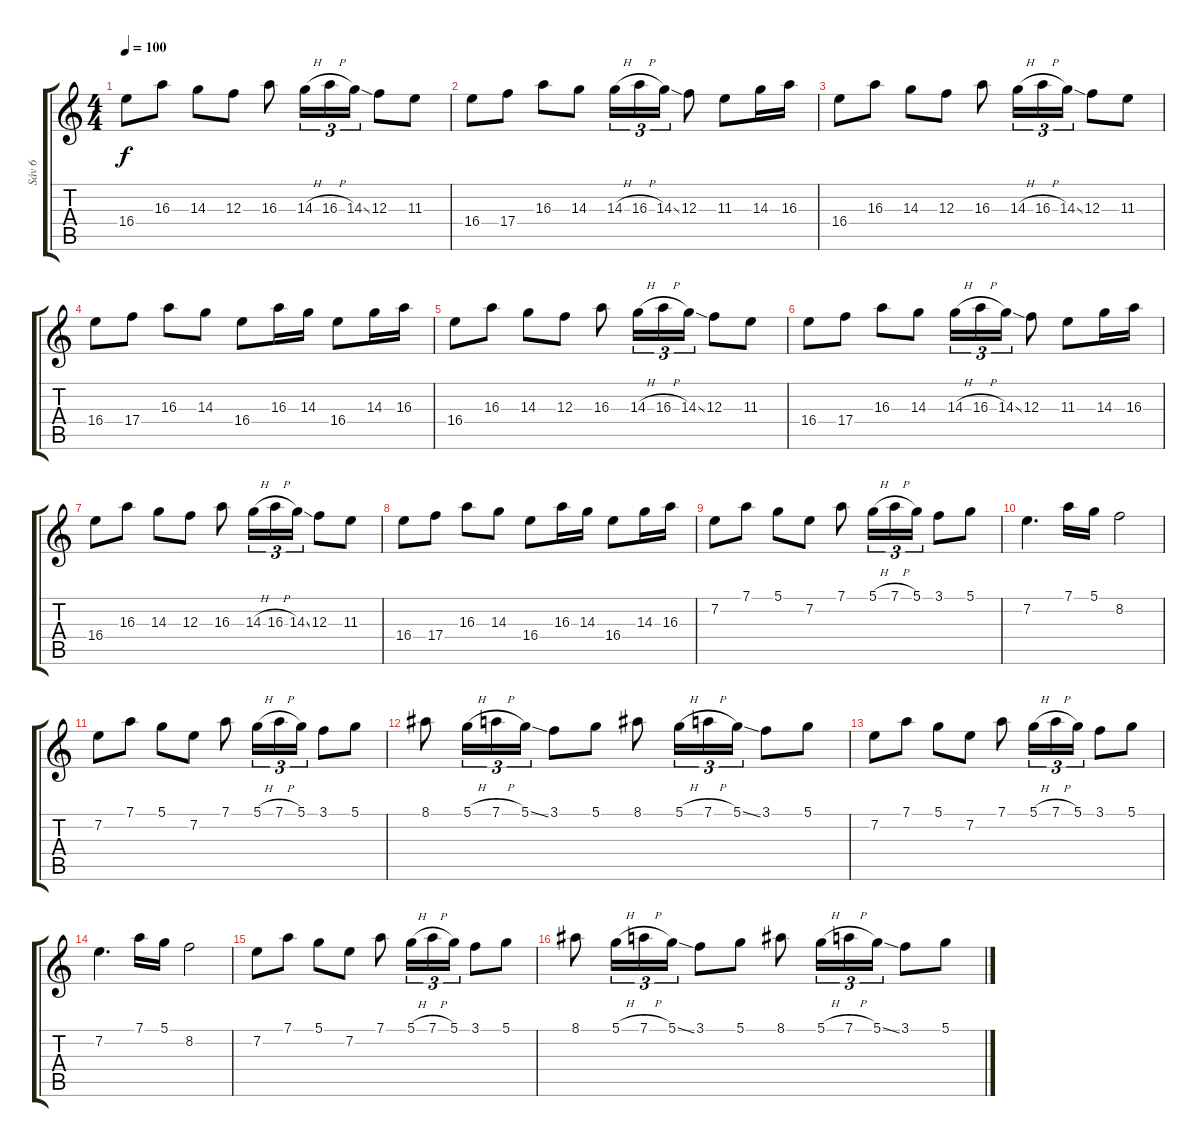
\track ("Sáv 6" "Sáv 6") {instrument distortionguitar}
\staff {score tabs}
\tuning (D4 A3 F3 C3 G2 D2) {hide}
\ts (4 4)
\tempo 100
\clef g2
\ks c
16.4.8{dy f} 16.3.8 14.3.8 12.3.8 16.3.8 14.3{h}.16{tu (3 2)} 16.3{h}.16{tu (3 2)} 14.3{ss}.16{tu (3 2)} 12.3.8 11.3.8 |
16.4.8 17.4.8 16.3.8 14.3.8 14.3{h}.16{tu (3 2)} 16.3{h}.16{tu (3 2)} 14.3{ss}.16{tu (3 2)} 12.3.8 11.3.8 14.3.16 16.3.16 |
16.4.8 16.3.8 14.3.8 12.3.8 16.3.8 14.3{h}.16{tu (3 2)} 16.3{h}.16{tu (3 2)} 14.3{ss}.16{tu (3 2)} 12.3.8 11.3.8 |
16.4.8 17.4.8 16.3.8 14.3.8 16.4.8 16.3.16 14.3.16 16.4.8 14.3.16 16.3.16 |
16.4.8 16.3.8 14.3.8 12.3.8 16.3.8 14.3{h}.16{tu (3 2)} 16.3{h}.16{tu (3 2)} 14.3{ss}.16{tu (3 2)} 12.3.8 11.3.8 |
16.4.8 17.4.8 16.3.8 14.3.8 14.3{h}.16{tu (3 2)} 16.3{h}.16{tu (3 2)} 14.3{ss}.16{tu (3 2)} 12.3.8 11.3.8 14.3.16 16.3.16 |
16.4.8 16.3.8 14.3.8 12.3.8 16.3.8 14.3{h}.16{tu (3 2)} 16.3{h}.16{tu (3 2)} 14.3{ss}.16{tu (3 2)} 12.3.8 11.3.8 |
16.4.8 17.4.8 16.3.8 14.3.8 16.4.8 16.3.16 14.3.16 16.4.8 14.3.16 16.3.16 |
7.2.8 7.1.8 5.1.8 7.2.8 7.1.8 5.1{h}.16{tu (3 2)} 7.1{h}.16{tu (3 2)} 5.1.16{tu (3 2)} 3.1.8 5.1.8 |
7.2.4{d} 7.1.16 5.1.16 8.2.2 |
7.2.8 7.1.8 5.1.8 7.2.8 7.1.8 5.1{h}.16{tu (3 2)} 7.1{h}.16{tu (3 2)} 5.1.16{tu (3 2)} 3.1.8 5.1.8 |
8.1.8 5.1{h}.16{tu (3 2)} 7.1{h}.16{tu (3 2)} 5.1{ss}.16{tu (3 2)} 3.1.8 5.1.8 8.1.8 5.1{h}.16{tu (3 2)} 7.1{h}.16{tu (3 2)} 5.1{ss}.16{tu (3 2)} 3.1.8 5.1.8 |
7.2.8 7.1.8 5.1.8 7.2.8 7.1.8 5.1{h}.16{tu (3 2)} 7.1{h}.16{tu (3 2)} 5.1.16{tu (3 2)} 3.1.8 5.1.8 |
7.2.4{d} 7.1.16 5.1.16 8.2.2 |
7.2.8 7.1.8 5.1.8 7.2.8 7.1.8 5.1{h}.16{tu (3 2)} 7.1{h}.16{tu (3 2)} 5.1.16{tu (3 2)} 3.1.8 5.1.8 |
8.1.8 5.1{h}.16{tu (3 2)} 7.1{h}.16{tu (3 2)} 5.1{ss}.16{tu (3 2)} 3.1.8 5.1.8 8.1.8 5.1{h}.16{tu (3 2)} 7.1{h}.16{tu (3 2)} 5.1{ss}.16{tu (3 2)} 3.1.8 5.1.8
